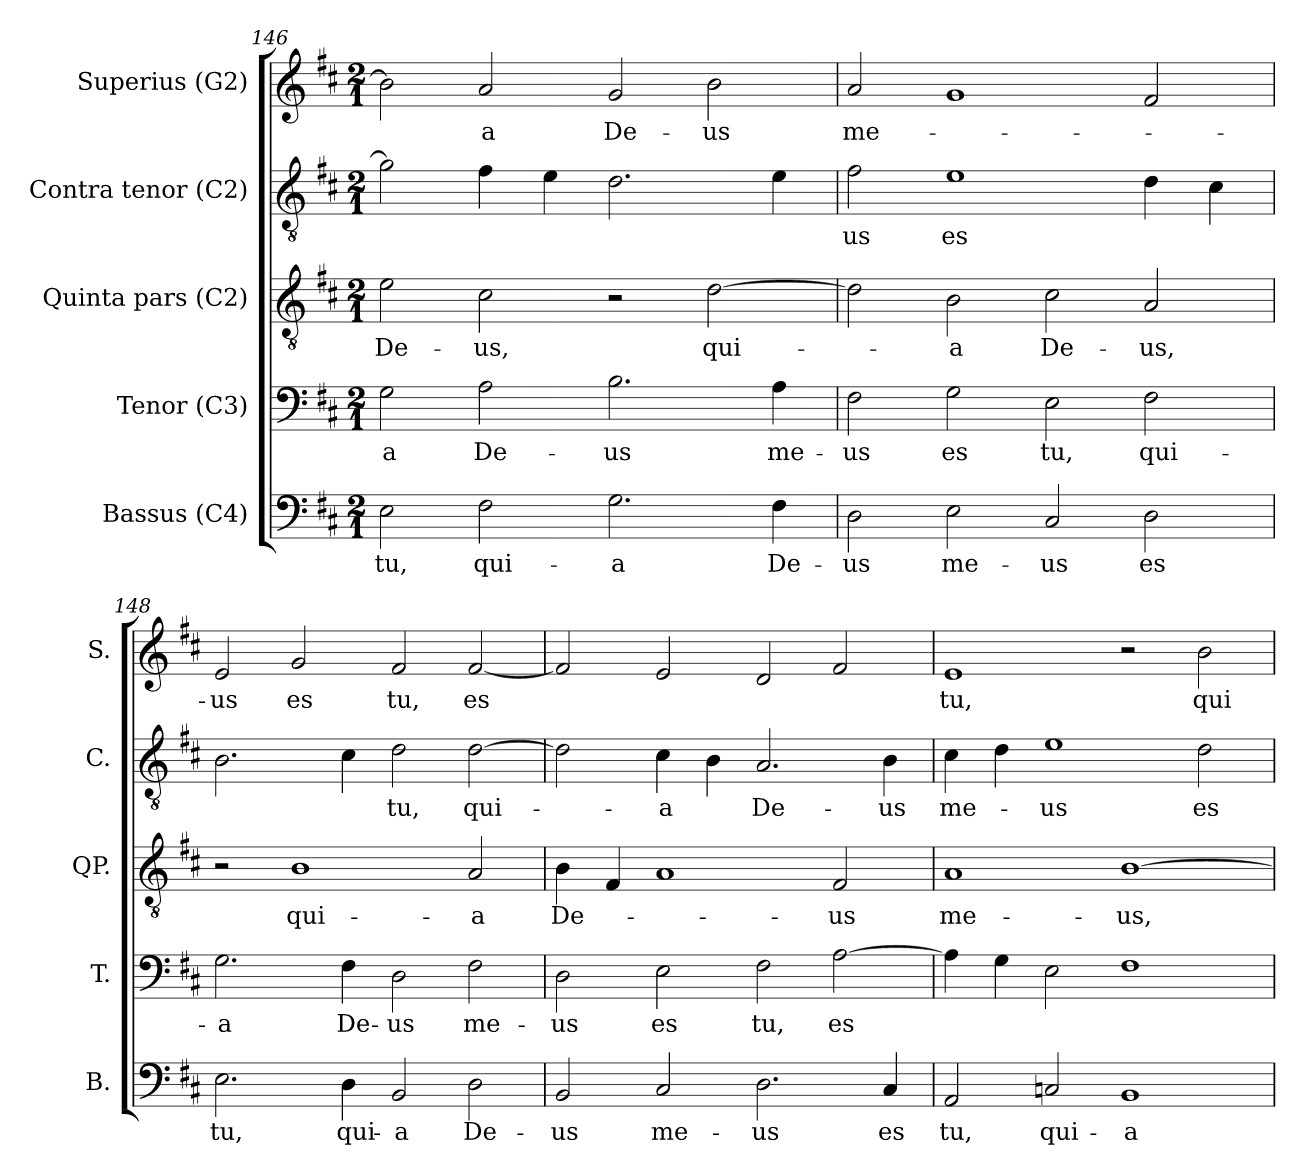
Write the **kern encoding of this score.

**kern	**text	**kern	**text	**kern	**text	**kern	**text	**kern	**text
*part5	*part5	*part4	*part4	*part3	*part3	*part2	*part2	*part1	*part1
*staff5	*staff5	*staff4	*staff4	*staff3	*staff3	*staff2	*staff2	*staff1	*staff1
*I"Bassus (C4)	*	*I"Tenor (C3)	*	*I"Quinta pars (C2)	*	*I"Contra tenor (C2)	*	*I"Superius (G2)	*
*I'B.	*	*I'T.	*	*I'QP.	*	*I'C.	*	*I'S.	*
!!LO:LB:g=z
*clefF4	*	*clefF4	*	*clefGv2	*	*clefGv2	*	*clefG2	*
*	*	*ITrd7c12	*	*ITrd7c12	*	*ITrd7c12	*	*	*
*k[f#c#]	*	*k[f#c#]	*	*k[f#c#]	*	*k[f#c#]	*	*k[f#c#]	*
*D:	*	*D:	*	*D:	*	*D:	*	*D:	*
*M2/1	*	*M2/1	*	*M2/1	*	*M2/1	*	*M2/1	*
=146	=146	=146	=146	=146	=146	=146	=146	=146	=146
!	!LO:LY:b:color=#000000	!	!	!	!	!	!	!	!
!	!	!	!LO:LY:b:color=#000000	!	!	!	!	!	!
!	!	!	!	!	!LO:LY:b:color=#000000	!	!	!	!
2Ei\	tu,	2GGi\	-a	2Ei\	De-	2Gi\]	.	2bi\]	.
!	!LO:LY:b:color=#000000	!	!	!	!	!	!	!	!
!	!	!	!LO:LY:b:color=#000000	!	!	!	!	!	!
!	!	!	!	!	!LO:LY:b:color=#000000	!	!	!	!
!	!	!	!	!	!	!	!	!	!LO:LY:b:color=#000000
2F#i\	qui-	2AAi\	De-	2C#i\	-us,	4F#i\	.	2ai/	-a
.	.	.	.	.	.	4Ei\	.	.	.
!	!LO:LY:b:color=#000000	!	!	!	!	!	!	!	!
!	!	!	!LO:LY:b:color=#000000	!	!	!	!	!	!
!	!	!	!	!	!	!	!	!	!LO:LY:b:color=#000000
2.Gi\	-a	2.BBi\	-us	2r	.	2.Di\	.	2gi/	De-
!	!	!	!	!	!LO:LY:b:color=#000000	!	!	!	!
!	!	!	!	!	!	!	!	!	!LO:LY:b:color=#000000
.	.	.	.	[2Di\	qui-	.	.	2bi\	-us
!	!LO:LY:b:color=#000000	!	!	!	!	!	!	!	!
!	!	!	!LO:LY:b:color=#000000	!	!	!	!	!	!
4F#i\	De-	4AAi\	me-	.	.	4Ei\	.	.	.
=147	=147	=147	=147	=147	=147	=147	=147	=147	=147
!	!LO:LY:b:color=#000000	!	!	!	!	!	!	!	!
!	!	!	!LO:LY:b:color=#000000	!	!	!	!	!	!
!	!	!	!	!	!	!	!LO:LY:b:color=#000000	!	!
!	!	!	!	!	!	!	!	!	!LO:LY:b:color=#000000
2Di\	-us	2FF#i\	-us	2Di\]	.	2F#i\	-us	2ai/	me-
!	!LO:LY:b:color=#000000	!	!	!	!	!	!	!	!
!	!	!	!LO:LY:b:color=#000000	!	!	!	!	!	!
!	!	!	!	!	!LO:LY:b:color=#000000	!	!	!	!
!	!	!	!	!	!	!	!LO:LY:b:color=#000000	!	!
2Ei\	me-	2GGi\	es	2BBi\	-a	1Ei	es	1gi	.
!	!LO:LY:b:color=#000000	!	!	!	!	!	!	!	!
!	!	!	!LO:LY:b:color=#000000	!	!	!	!	!	!
!	!	!	!	!	!LO:LY:b:color=#000000	!	!	!	!
2C#i/	-us	2EEi\	tu,	2C#i\	De-	.	.	.	.
!	!LO:LY:b:color=#000000	!	!	!	!	!	!	!	!
!	!	!	!LO:LY:b:color=#000000	!	!	!	!	!	!
!	!	!	!	!	!LO:LY:b:color=#000000	!	!	!	!
2Di\	es	2FF#i\	qui-	2AAi/	-us,	4Di\	.	2f#i/	.
.	.	.	.	.	.	4C#i\	.	.	.
=148	=148	=148	=148	=148	=148	=148	=148	=148	=148
!	!LO:LY:b:color=#000000	!	!	!	!	!	!	!	!
!	!	!	!LO:LY:b:color=#000000	!	!	!	!	!	!
!	!	!	!	!	!	!	!	!	!LO:LY:b:color=#000000
2.Ei\	tu,	2.GGi\	-a	2r	.	2.BBi\	.	2ei/	-us
!	!	!	!	!	!LO:LY:b:color=#000000	!	!	!	!
!	!	!	!	!	!	!	!	!	!LO:LY:b:color=#000000
.	.	.	.	1BBi	qui-	.	.	2gi/	es
!	!LO:LY:b:color=#000000	!	!	!	!	!	!	!	!
!	!	!	!LO:LY:b:color=#000000	!	!	!	!	!	!
4Di\	qui-	4FF#i\	De-	.	.	4C#i\	.	.	.
!	!LO:LY:b:color=#000000	!	!	!	!	!	!	!	!
!	!	!	!LO:LY:b:color=#000000	!	!	!	!	!	!
!	!	!	!	!	!	!	!LO:LY:b:color=#000000	!	!
!	!	!	!	!	!	!	!	!	!LO:LY:b:color=#000000
2BBi/	-a	2DDi\	-us	.	.	2Di\	tu,	2f#i/	tu,
!	!LO:LY:b:color=#000000	!	!	!	!	!	!	!	!
!	!	!	!LO:LY:b:color=#000000	!	!	!	!	!	!
!	!	!	!	!	!LO:LY:b:color=#000000	!	!	!	!
!	!	!	!	!	!	!	!LO:LY:b:color=#000000	!	!
!	!	!	!	!	!	!	!	!	!LO:LY:b:color=#000000
2Di\	De-	2FF#i\	me-	2AAi/	-a	[2Di\	qui-	[2f#i/	es
=149	=149	=149	=149	=149	=149	=149	=149	=149	=149
!	!LO:LY:b:color=#000000	!	!	!	!	!	!	!	!
!	!	!	!LO:LY:b:color=#000000	!	!	!	!	!	!
!	!	!	!	!	!LO:LY:b:color=#000000	!	!	!	!
2BBi/	-us	2DDi\	-us	4BBi\	De-	2Di\]	.	2f#i/]	.
.	.	.	.	4FF#i/	.	.	.	.	.
!	!LO:LY:b:color=#000000	!	!	!	!	!	!	!	!
!	!	!	!LO:LY:b:color=#000000	!	!	!	!	!	!
!	!	!	!	!	!	!	!LO:LY:b:color=#000000	!	!
2C#i/	me-	2EEi\	es	1AAi	.	4C#i\	-a	2ei/	.
.	.	.	.	.	.	4BBi\	.	.	.
!	!LO:LY:b:color=#000000	!	!	!	!	!	!	!	!
!	!	!	!LO:LY:b:color=#000000	!	!	!	!	!	!
!	!	!	!	!	!	!	!LO:LY:b:color=#000000	!	!
2.Di\	-us	2FF#i\	tu,	.	.	2.AAi/	De-	2di/	.
!	!	!	!LO:LY:b:color=#000000	!	!	!	!	!	!
!	!	!	!	!	!LO:LY:b:color=#000000	!	!	!	!
.	.	[2AAi\	es	2FF#i/	-us	.	.	2f#i/	.
!	!LO:LY:b:color=#000000	!	!	!	!	!	!	!	!
!	!	!	!	!	!	!	!LO:LY:b:color=#000000	!	!
4C#i/	es	.	.	.	.	4BBi\	-us	.	.
!!LO:LB:g=z
=150	=150	=150	=150	=150	=150	=150	=150	=150	=150
!	!LO:LY:b:color=#000000	!	!	!	!	!	!	!	!
!	!	!	!	!	!LO:LY:b:color=#000000	!	!	!	!
!	!	!	!	!	!	!	!LO:LY:b:color=#000000	!	!
!	!	!	!	!	!	!	!	!	!LO:LY:b:color=#000000
2AAi/	tu,	4AAi\]	.	1AAi	me-	4C#i\	me-	1ei	tu,
.	.	4GGi\	.	.	.	4Di\	.	.	.
!	!LO:LY:b:color=#000000	!	!	!	!	!	!	!	!
!	!	!	!	!	!	!	!LO:LY:b:color=#000000	!	!
2Ci/	qui-	2EEi\	.	.	.	1Ei	-us	.	.
!	!LO:LY:b:color=#000000	!	!	!	!	!	!	!	!
!	!	!	!	!	!LO:LY:b:color=#000000	!	!	!	!
1BBi	-a	1FF#i	.	[1BBi	-us,	.	.	2r	.
!	!	!	!	!	!	!	!LO:LY:b:color=#000000	!	!
!	!	!	!	!	!	!	!	!	!LO:LY:b:color=#000000
.	.	.	.	.	.	2Di\	es	2bi\	qui-
=	=	=	=	=	=	=	=	=	=
*-	*-	*-	*-	*-	*-	*-	*-	*-	*-
